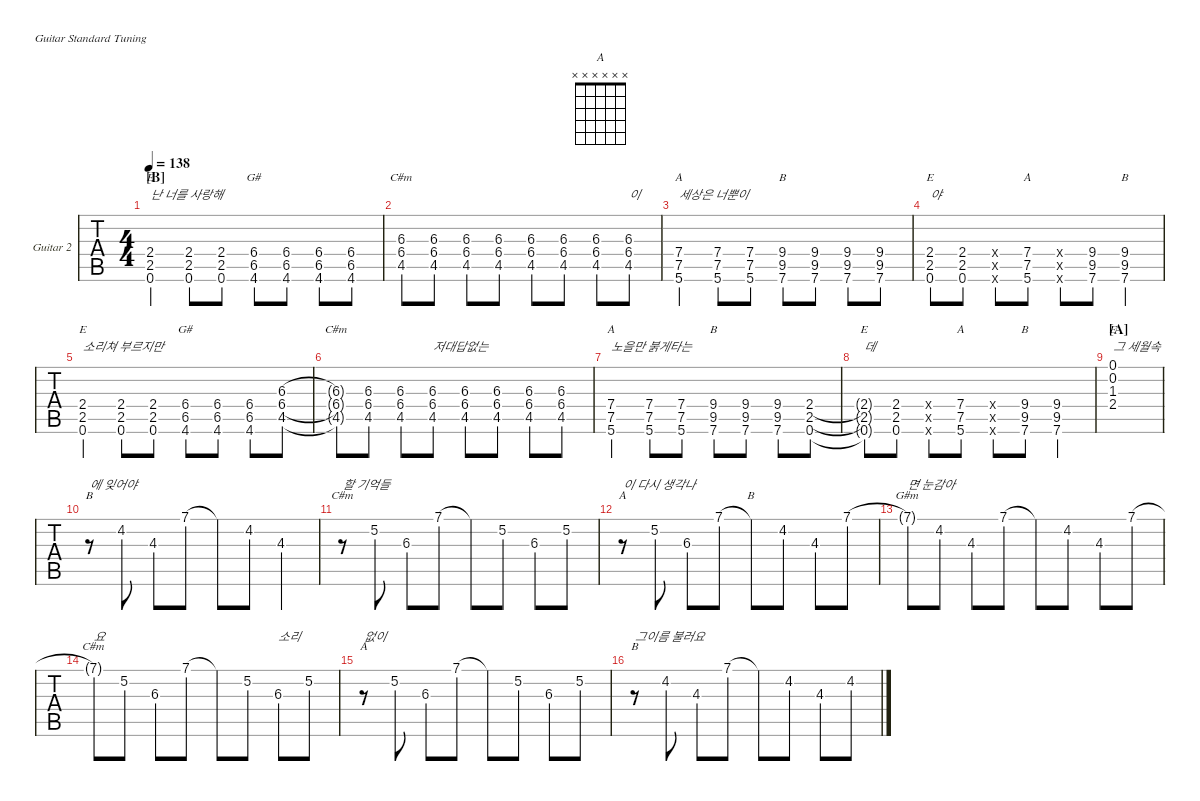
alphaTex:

\defaultSystemsLayout 4
\hideDynamics
\bracketExtendMode nobrackets
\firstSystemTrackNameOrientation horizontal
\track ("Guitar 2" "Guitar 2") {defaultSystemsLayout 4 instrument distortionguitar}
\staff {tabs}
\tuning (E4 B3 G3 D3 A2 E2)
\chord ("B" x x x x x x)
\chord ("E" x x x 2 2 0) {showdiagram false showfingering false barre 2}
\chord ("G#" x x x 6 6 4) {firstfret 4 showdiagram false showfingering false}
\chord ("C#m" x x 6 6 4 x) {firstfret 4 showdiagram false showfingering false}
\chord ("A" x x x 7 7 5) {firstfret 5 showdiagram false showfingering false}
\chord ("B" x x x 9 9 7) {firstfret 7 showdiagram false showfingering false}
\chord ("G#" x x x 2 6 4) {firstfret 2 showdiagram false showfingering false}
\chord ("E" 0 0 1 2 x x) {showdiagram false showfingering false}
\chord ("C#m" x x x x x x)
\chord ("A" x x x x x x)
\chord ("B" 7 x x x x x) {firstfret 7 showdiagram false showfingering false}
\chord ("G#m" 7 x x x x x) {firstfret 7 showdiagram false showfingering false}
\chord ("C#m" 7 x x x x x) {firstfret 7 showdiagram false showfingering false}
\ts (4 4)
\section ("B" "")
\tempo 138
\clef g2
\ks c
(2.4 2.5 0.6).4{ch "E" txt "난 너를 사랑해" dy mf} (2.4 0.6 2.5).8 (2.4 2.5 0.6).8 (4.6{acc #} 6.5{acc #} 6.4{acc #}).8{ch "G#"} (4.6{acc #} 6.5{acc #} 6.4{acc #}).8 (4.6{acc #} 6.5{acc #} 6.4{acc #}).8 (4.6{acc #} 6.5{acc #} 6.4{acc #}).8 |
(6.4{acc #} 4.5{acc #} 6.3{acc #}).8{ch "C#m"} (6.4{acc #} 4.5{acc #} 6.3{acc #}).8 (6.4{acc #} 4.5{acc #} 6.3{acc #}).8 (6.4{acc #} 4.5{acc #} 6.3{acc #}).8 (6.4{acc #} 4.5{acc #} 6.3{acc #}).8 (6.4{acc #} 4.5{acc #} 6.3{acc #}).8 (6.4{acc #} 4.5{acc #} 6.3{acc #}).8 (6.4{acc #} 4.5{acc #} 6.3{acc #}).8{txt "이"} |
(7.4 5.6 7.5).4{ch "A" txt "세상은 너뿐이"} (7.4 7.5 5.6).8 (7.4 7.5 5.6).8 (9.4 9.5{acc #} 7.6).8{ch "B"} (9.4 9.5{acc #} 7.6).8 (9.4 9.5{acc #} 7.6).8 (9.4 9.5{acc #} 7.6).8 |
(2.4 2.5 0.6).8{ch "E" txt "야"} (2.4 2.5 0.6).8 (0.4{x} 0.5{x} 0.6{x}).8 (7.4 5.6 7.5).8{ch "A"} (0.4{x} 0.5{x} 0.6{x}).8 (9.4 9.5{acc #} 7.6).8 (9.4{st} 9.5{st acc #} 7.6{st}).4{ch "B"} |
(2.4 2.5 0.6).4{ch "E" txt "소리쳐 부르지만"} (0.6 2.5 2.4).8 (2.4 2.5 0.6).8 (4.6{acc #} 6.5{acc #} 6.4{acc #}).8{ch "G#"} (6.4{acc #} 6.5{acc #} 4.6{acc #}).8 (4.6{acc #} 6.5{acc #} 6.4{acc #}).8 (4.5{acc #} 6.4{acc #} 6.3{acc #}).8 |
(6.3{t acc #} 6.4{t acc #} 4.5{t acc #}).8{ch "C#m"} (4.5{acc #} 6.4{acc #} 6.3{acc #}).8 (4.5{acc #} 6.4{acc #} 6.3{acc #}).8 (4.5{acc #} 6.4{acc #} 6.3{acc #}).8{txt "저대답없는"} (4.5{acc #} 6.4{acc #} 6.3{acc #}).8 (4.5{acc #} 6.4{acc #} 6.3{acc #}).8 (4.5{acc #} 6.4{acc #} 6.3{acc #}).8 (4.5{acc #} 6.4{acc #} 6.3{acc #}).8 |
(5.6 7.5 7.4).4{ch "A" txt "노을만 붉게타는"} (7.4 7.5 5.6).8 (7.4 7.5 5.6).8 (7.6 9.5{acc #} 9.4).8{ch "B"} (7.6 9.5{acc #} 9.4).8 (7.6 9.5{acc #} 9.4).8 (2.4 2.5 0.6).8 |
(0.6{t} 2.5{t} 2.4{t}).8{ch "E" txt "데"} (2.4 2.5 0.6).8 (0.6{x} 0.5{x} 0.4{x}).8 (7.4 7.5 5.6).8{ch "A"} (0.6{x} 0.5{x} 0.4{x}).8 (9.4 9.5{acc #} 7.6).8{ch "B"} (7.6{st} 9.5{st acc #} 9.4{st}).4 |
\section ("A" "")
(0.1 0.2 1.3{acc #} 2.4).1{ch "E" txt "그 세월속" instrument electricguitarclean} |
r.8{ch "B" txt "에 잊어야"} 4.2{acc #}.8 4.3.8 7.1.8 7.1{t}.8 4.2{acc #}.8 4.3.4 |
r.8{ch "C#m" txt "할 기억들"} 5.2.8 6.3{acc #}.8 7.1.8 7.1{t}.8 5.2.8 6.3{acc #}.8 5.2.8 |
r.8{ch "A" txt "이 다시 생각나"} 5.2.8 6.3{acc #}.8 7.1.8 7.1{t}.8{ch "B"} 4.2{acc #}.8 4.3.8 7.1.8 |
7.1{t}.8{ch "G#m" txt "면 눈감아"} 4.2{acc #}.8 4.3.8 7.1.8 7.1{t}.8 4.2{acc #}.8 4.3.8 7.1.8 |
7.1{t}.8{ch "C#m" txt "요"} 5.2.8 6.3{acc #}.8 7.1.8 7.1{t}.8 5.2.8 6.3{acc #}.8{txt "소리"} 5.2.8 |
r.8{ch "A" txt "없이"} 5.2.8 6.3{acc #}.8 7.1.8 7.1{t}.8 5.2.8 6.3{acc #}.8 5.2.8 |
r.8{ch "B" txt "그이름 불러요"} 4.2{acc #}.8 4.3.8 7.1.8 7.1{t}.8 4.2{acc #}.8 4.3.8 4.2{acc #}.8
